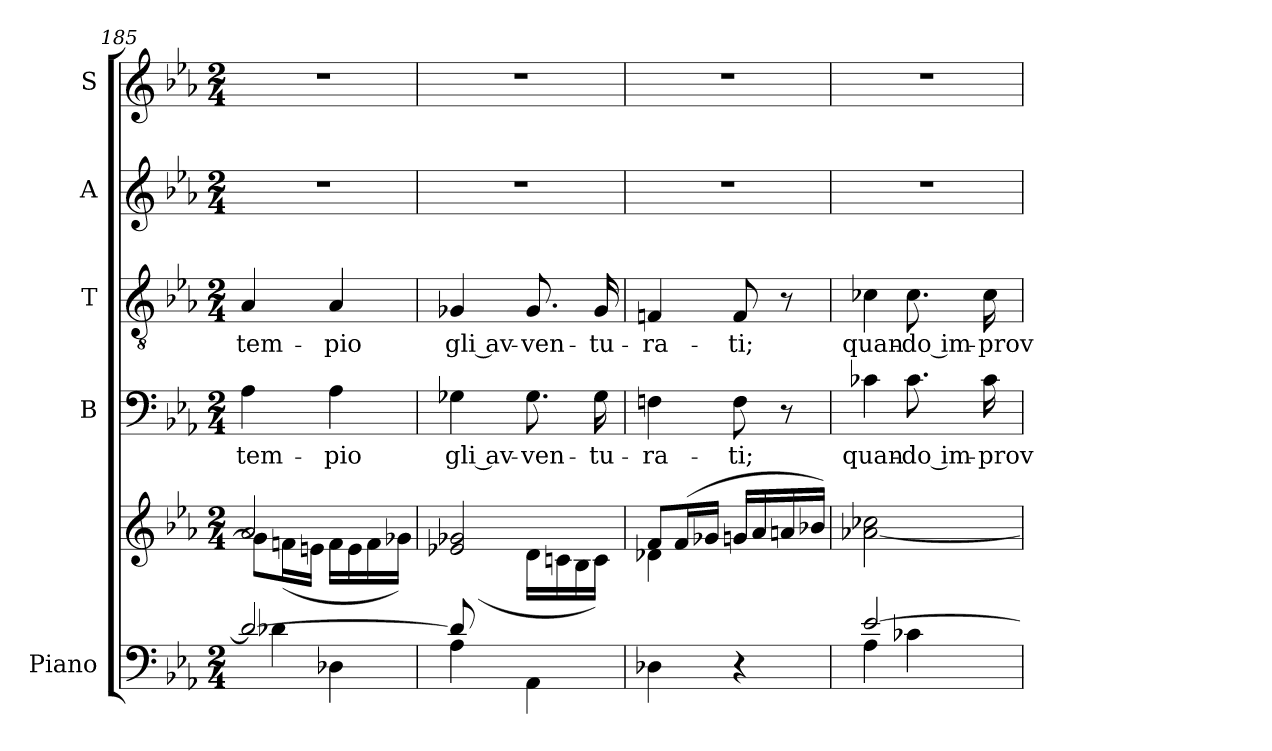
**kern	**kern	**kern	**text	**kern	**text	**kern	**kern
*part5	*part5	*part4	*part4	*part3	*part3	*part2	*part1
*staff6	*staff5	*staff4	*staff4	*staff3	*staff3	*staff2	*staff1
*I"Piano	*	*I"B	*	*I"T	*	*I"A	*I"S
*I'Pno	*	*I'B	*	*I'T	*	*I'A	*I'S
*clefF4	*clefG2	*clefF4	*	*clefGv2	*	*clefG2	*clefG2
*k[b-e-a-]	*k[b-e-a-]	*k[b-e-a-]	*	*k[b-e-a-]	*	*k[b-e-a-]	*k[b-e-a-]
*M2/4	*M2/4	*M2/4	*	*M2/4	*	*M2/4	*M2/4
=185	=185	=185	=185	=185	=185	=185	=185
*^	*^	*	*	*	*	*	*
!	!	!	!	!	!LO:LY:b	!	!LO:LY:b	!	!
2d-/_	4d-X\	2a-/	8g-\L]	4A-\	tem-	4A-/	tem-	2r	2r
.	.	.	(>16fn\L	.	.	.	.	.	.
.	.	.	16en\JJ	.	.	.	.	.	.
!	!	!	!	!	!LO:LY:b	!	!LO:LY:b	!	!
.	4D-X\	.	16f\LL	4A-\	-pio	4A-/	-pio	.	.
.	.	.	16e\	.	.	.	.	.	.
.	.	.	16f\	.	.	.	.	.	.
.	.	.	16g-X\JJ)	.	.	.	.	.	.
=186	=186	=186	=186	=186	=186	=186	=186	=186	=186
!	!	!	!	!	!LO:LY:b	!	!LO:LY:b	!	!
8d-/L]	4A-\	2e-X/ 2g-X/	8ryy	4G-X\	gli av-	4G-X/	gli av-	2r	2r
4.ryy	.	.	(>16e-\L	.	.	.	.	.	.
.	.	.	16d-X\JJ	.	.	.	.	.	.
!	!	!	!	!	!LO:LY:b	!	!LO:LY:b	!	!
.	4AA-\	.	16d-\LL	8.G-\	-ven-	8.G-/	-ven-	.	.
.	.	.	16cn\	.	.	.	.	.	.
.	.	.	16B-\	.	.	.	.	.	.
!	!	!	!	!	!LO:LY:b	!	!LO:LY:b	!	!
.	.	.	16c\JJ)	16G-\	-tu-	16G-/	-tu-	.	.
*v	*v	*	*	*	*	*	*	*	*
=187	=187	=187	=187	=187	=187	=187	=187	=187
!	!	!	!	!LO:LY:b	!	!LO:LY:b	!	!
4D-X\	8f/L	4d-X\	4Fn\	-ra-	4Fn/	-ra-	2r	2r
.	(<16f/L	.	.	.	.	.	.	.
.	16g-X/JJ	.	.	.	.	.	.	.
!	!	!	!	!LO:LY:b	!	!LO:LY:b	!	!
4r	16gn/LL	4ryy	8F\	-ti;	8F/	-ti;	.	.
.	16a-/	.	.	.	.	.	.	.
.	16an/	.	8r	.	8r	.	.	.
.	16b-X/JJ)	.	.	.	.	.	.	.
*	*v	*v	*	*	*	*	*	*
=188	=188	=188	=188	=188	=188	=188	=188
*^	*	*	*	*	*	*	*
!	!	!	!	!LO:LY:b	!	!LO:LY:b	!	!
[2e-/	4A-\	[2a-X\ 2cc-X\	4c-X\	quan-	4c-X\	quan-	2r	2r
!	!	!	!	!LO:LY:b	!	!LO:LY:b	!	!
.	4c-X\	.	8.c-\	-do im-	8.c-\	-do im-	.	.
!	!	!	!	!LO:LY:b	!	!LO:LY:b	!	!
.	.	.	16c-\	-prov-	16c-\	-prov-	.	.
*v	*v	*	*	*	*	*	*	*
=	=	=	=	=	=	=	=
*-	*-	*-	*-	*-	*-	*-	*-
